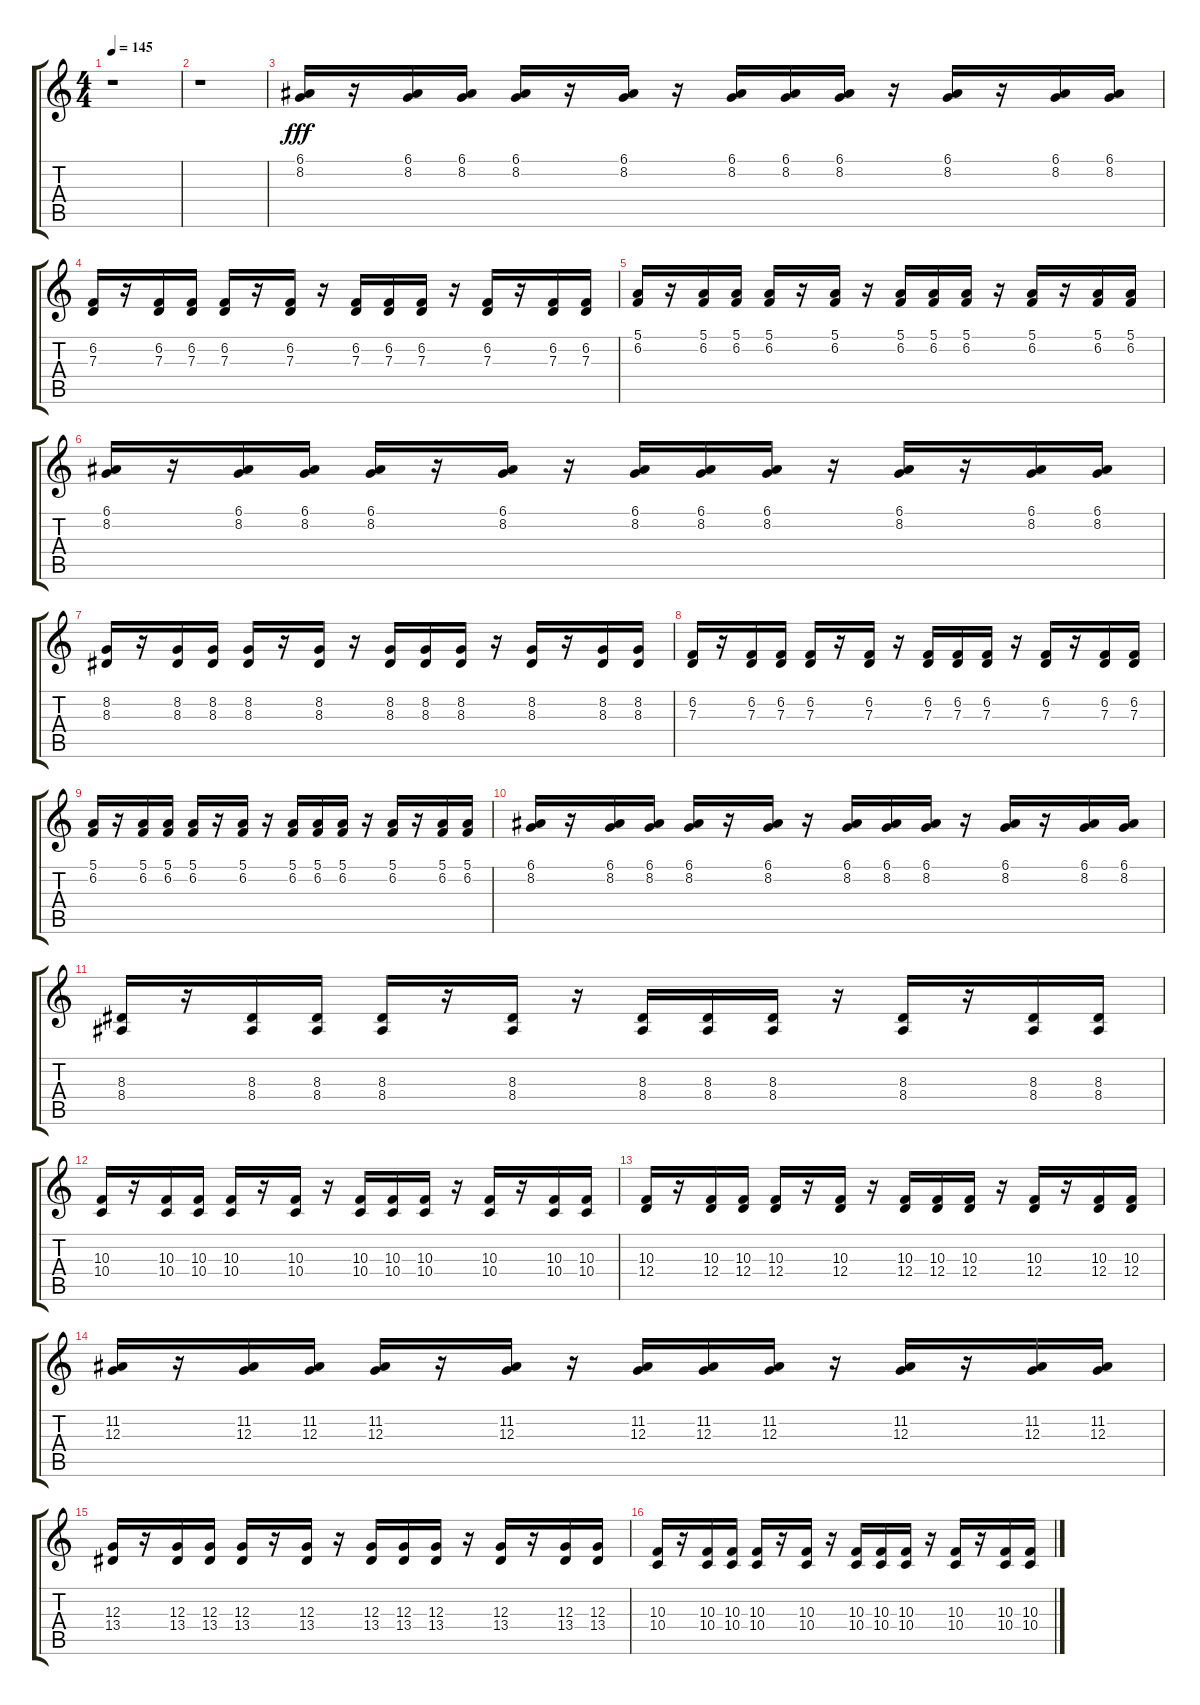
\track "" {instrument marimba}
\staff {score tabs}
\tuning (E4 B3 G3 D3 A2 E2) {hide}
\ts (4 4)
\tempo 145
\clef g2
\ks c
r.1{dy fff} |
r.1 |
(6.1 8.2).16 r.16 (6.1 8.2).16 (6.1 8.2).16 (6.1 8.2).16 r.16 (6.1 8.2).16 r.16 (6.1 8.2).16 (6.1 8.2).16 (6.1 8.2).16 r.16 (6.1 8.2).16 r.16 (6.1 8.2).16 (6.1 8.2).16 |
(6.2 7.3).16 r.16 (6.2 7.3).16 (6.2 7.3).16 (6.2 7.3).16 r.16 (6.2 7.3).16 r.16 (6.2 7.3).16 (6.2 7.3).16 (6.2 7.3).16 r.16 (6.2 7.3).16 r.16 (6.2 7.3).16 (6.2 7.3).16 |
(5.1 6.2).16 r.16 (5.1 6.2).16 (5.1 6.2).16 (5.1 6.2).16 r.16 (5.1 6.2).16 r.16 (5.1 6.2).16 (5.1 6.2).16 (5.1 6.2).16 r.16 (5.1 6.2).16 r.16 (5.1 6.2).16 (5.1 6.2).16 |
(6.1 8.2).16 r.16 (6.1 8.2).16 (6.1 8.2).16 (6.1 8.2).16 r.16 (6.1 8.2).16 r.16 (6.1 8.2).16 (6.1 8.2).16 (6.1 8.2).16 r.16 (6.1 8.2).16 r.16 (6.1 8.2).16 (6.1 8.2).16 |
(8.2 8.3).16 r.16 (8.2 8.3).16 (8.2 8.3).16 (8.2 8.3).16 r.16 (8.2 8.3).16 r.16 (8.2 8.3).16 (8.2 8.3).16 (8.2 8.3).16 r.16 (8.2 8.3).16 r.16 (8.2 8.3).16 (8.2 8.3).16 |
(6.2 7.3).16 r.16 (6.2 7.3).16 (6.2 7.3).16 (6.2 7.3).16 r.16 (6.2 7.3).16 r.16 (6.2 7.3).16 (6.2 7.3).16 (6.2 7.3).16 r.16 (6.2 7.3).16 r.16 (6.2 7.3).16 (6.2 7.3).16 |
(5.1 6.2).16 r.16 (5.1 6.2).16 (5.1 6.2).16 (5.1 6.2).16 r.16 (5.1 6.2).16 r.16 (5.1 6.2).16 (5.1 6.2).16 (5.1 6.2).16 r.16 (5.1 6.2).16 r.16 (5.1 6.2).16 (5.1 6.2).16 |
(6.1 8.2).16 r.16 (6.1 8.2).16 (6.1 8.2).16 (6.1 8.2).16 r.16 (6.1 8.2).16 r.16 (6.1 8.2).16 (6.1 8.2).16 (6.1 8.2).16 r.16 (6.1 8.2).16 r.16 (6.1 8.2).16 (6.1 8.2).16 |
(8.3 8.4).16 r.16 (8.3 8.4).16 (8.3 8.4).16 (8.3 8.4).16 r.16 (8.3 8.4).16 r.16 (8.3 8.4).16 (8.3 8.4).16 (8.3 8.4).16 r.16 (8.3 8.4).16 r.16 (8.3 8.4).16 (8.3 8.4).16 |
(10.3 10.4).16 r.16 (10.3 10.4).16 (10.3 10.4).16 (10.3 10.4).16 r.16 (10.3 10.4).16 r.16 (10.3 10.4).16 (10.3 10.4).16 (10.3 10.4).16 r.16 (10.3 10.4).16 r.16 (10.3 10.4).16 (10.3 10.4).16 |
(10.3 12.4).16 r.16 (10.3 12.4).16 (10.3 12.4).16 (10.3 12.4).16 r.16 (10.3 12.4).16 r.16 (10.3 12.4).16 (10.3 12.4).16 (10.3 12.4).16 r.16 (10.3 12.4).16 r.16 (10.3 12.4).16 (10.3 12.4).16 |
(11.2 12.3).16 r.16 (11.2 12.3).16 (11.2 12.3).16 (11.2 12.3).16 r.16 (11.2 12.3).16 r.16 (11.2 12.3).16 (11.2 12.3).16 (11.2 12.3).16 r.16 (11.2 12.3).16 r.16 (11.2 12.3).16 (11.2 12.3).16 |
(12.3 13.4).16 r.16 (12.3 13.4).16 (12.3 13.4).16 (12.3 13.4).16 r.16 (12.3 13.4).16 r.16 (12.3 13.4).16 (12.3 13.4).16 (12.3 13.4).16 r.16 (12.3 13.4).16 r.16 (12.3 13.4).16 (12.3 13.4).16 |
(10.3 10.4).16 r.16 (10.3 10.4).16 (10.3 10.4).16 (10.3 10.4).16 r.16 (10.3 10.4).16 r.16 (10.3 10.4).16 (10.3 10.4).16 (10.3 10.4).16 r.16 (10.3 10.4).16 r.16 (10.3 10.4).16 (10.3 10.4).16
